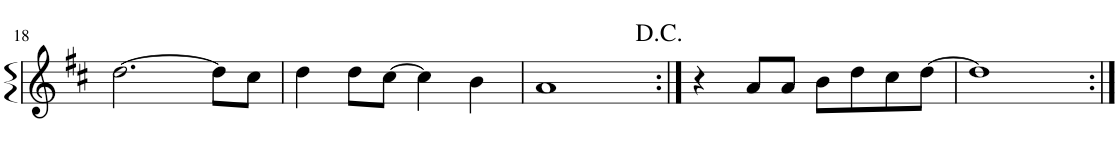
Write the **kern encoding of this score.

**kern
*part1
*staff1
*I"P1
!!LO:PB:g=z
*clefG2
*k[f#c#]
*D:
*M4/4
=18
[2.dd\
8dd\L]
8cc#\J
=19
4dd\
8dd\L
[8cc#\J
4cc#\]
4b\
=20
1a
=21:|!
4r
8a/L
8a/J
8b\L
8dd\
8cc#\
[8dd\J
=22
1dd]
=:|!
*-
